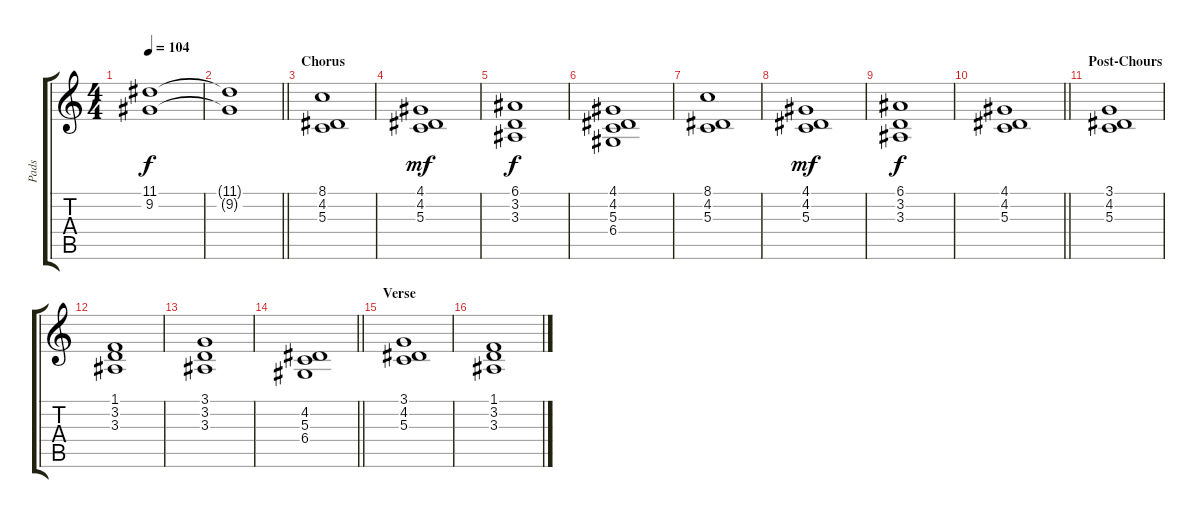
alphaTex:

\track ("Pads" "Pads") {instrument stringensemble2}
\staff {score tabs}
\tuning (E4 B3 G3 D3 A2 E2) {hide}
\ts (4 4)
\tempo 104
\clef g2
\ks c
(11.1 9.2).1{dy f} |
\barLineRight lightlight
(11.1{t} 9.2{t}).1 |
\section ("" "Chorus")
(8.1 4.2 5.3).1 |
(4.1 4.2 5.3).1{dy mf} |
(6.1 3.2 3.3).1{dy f} |
(4.1 4.2 5.3 6.4).1 |
(8.1 4.2 5.3).1 |
(4.1 4.2 5.3).1{dy mf} |
(6.1 3.2 3.3).1{dy f} |
\barLineRight lightlight
(4.1 4.2 5.3).1 |
\section ("" "Post-Chours")
(3.1 4.2 5.3).1 |
(1.1 3.2 3.3).1 |
(3.1 3.2 3.3).1 |
\barLineRight lightlight
(4.2 5.3 6.4).1 |
\section ("" "Verse")
(3.1 4.2 5.3).1 |
(1.1 3.2 3.3).1
